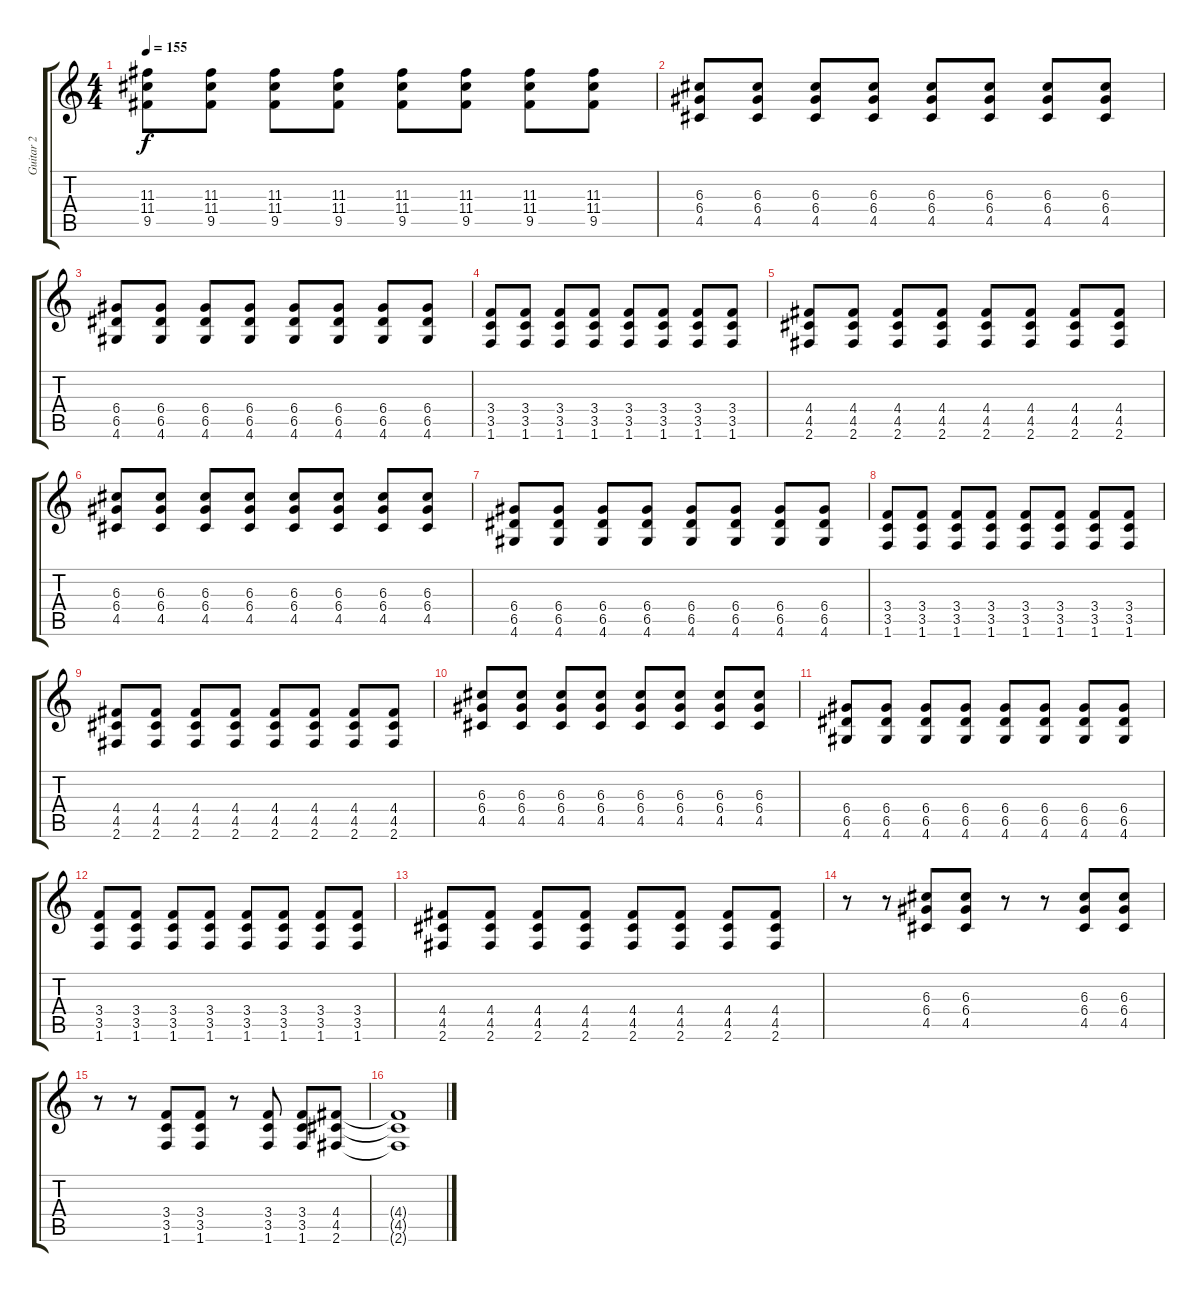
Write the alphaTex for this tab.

\track ("Guitar 2" "Guitar 2") {instrument distortionguitar}
\staff {score tabs}
\tuning (E4 B3 G3 D3 A2 E2) {hide}
\ts (4 4)
\tempo 155
\clef g2
\ks c
(11.3 11.4 9.5).8{dy f} (11.3 11.4 9.5).8 (11.3 11.4 9.5).8 (11.3 11.4 9.5).8 (11.3 11.4 9.5).8 (11.3 11.4 9.5).8 (11.3 11.4 9.5).8 (11.3 11.4 9.5).8 |
(6.3 6.4 4.5).8 (6.3 6.4 4.5).8 (6.3 6.4 4.5).8 (6.3 6.4 4.5).8 (6.3 6.4 4.5).8 (6.3 6.4 4.5).8 (6.3 6.4 4.5).8 (6.3 6.4 4.5).8 |
(6.4 6.5 4.6).8 (6.4 6.5 4.6).8 (6.4 6.5 4.6).8 (6.4 6.5 4.6).8 (6.4 6.5 4.6).8 (6.4 6.5 4.6).8 (6.4 6.5 4.6).8 (6.4 6.5 4.6).8 |
(3.4 3.5 1.6).8 (3.4 3.5 1.6).8 (3.4 3.5 1.6).8 (3.4 3.5 1.6).8 (3.4 3.5 1.6).8 (3.4 3.5 1.6).8 (3.4 3.5 1.6).8 (3.4 3.5 1.6).8 |
(4.4 4.5 2.6).8 (4.4 4.5 2.6).8 (4.4 4.5 2.6).8 (4.4 4.5 2.6).8 (4.4 4.5 2.6).8 (4.4 4.5 2.6).8 (4.4 4.5 2.6).8 (4.4 4.5 2.6).8 |
(6.3 6.4 4.5).8 (6.3 6.4 4.5).8 (6.3 6.4 4.5).8 (6.3 6.4 4.5).8 (6.3 6.4 4.5).8 (6.3 6.4 4.5).8 (6.3 6.4 4.5).8 (6.3 6.4 4.5).8 |
(6.4 6.5 4.6).8 (6.4 6.5 4.6).8 (6.4 6.5 4.6).8 (6.4 6.5 4.6).8 (6.4 6.5 4.6).8 (6.4 6.5 4.6).8 (6.4 6.5 4.6).8 (6.4 6.5 4.6).8 |
(3.4 3.5 1.6).8 (3.4 3.5 1.6).8 (3.4 3.5 1.6).8 (3.4 3.5 1.6).8 (3.4 3.5 1.6).8 (3.4 3.5 1.6).8 (3.4 3.5 1.6).8 (3.4 3.5 1.6).8 |
(4.4 4.5 2.6).8 (4.4 4.5 2.6).8 (4.4 4.5 2.6).8 (4.4 4.5 2.6).8 (4.4 4.5 2.6).8 (4.4 4.5 2.6).8 (4.4 4.5 2.6).8 (4.4 4.5 2.6).8 |
(6.3 6.4 4.5).8 (6.3 6.4 4.5).8 (6.3 6.4 4.5).8 (6.3 6.4 4.5).8 (6.3 6.4 4.5).8 (6.3 6.4 4.5).8 (6.3 6.4 4.5).8 (6.3 6.4 4.5).8 |
(6.4 6.5 4.6).8 (6.4 6.5 4.6).8 (6.4 6.5 4.6).8 (6.4 6.5 4.6).8 (6.4 6.5 4.6).8 (6.4 6.5 4.6).8 (6.4 6.5 4.6).8 (6.4 6.5 4.6).8 |
(3.4 3.5 1.6).8 (3.4 3.5 1.6).8 (3.4 3.5 1.6).8 (3.4 3.5 1.6).8 (3.4 3.5 1.6).8 (3.4 3.5 1.6).8 (3.4 3.5 1.6).8 (3.4 3.5 1.6).8 |
(4.4 4.5 2.6).8 (4.4 4.5 2.6).8 (4.4 4.5 2.6).8 (4.4 4.5 2.6).8 (4.4 4.5 2.6).8 (4.4 4.5 2.6).8 (4.4 4.5 2.6).8 (4.4 4.5 2.6).8 |
r.8 r.8 (6.3 6.4 4.5).8 (6.3 6.4 4.5).8 r.8 r.8 (6.3 6.4 4.5).8 (6.3 6.4 4.5).8 |
r.8 r.8 (3.4 3.5 1.6).8 (3.4 3.5 1.6).8 r.8 (3.4 3.5 1.6).8 (3.4 3.5 1.6).8 (4.4 4.5 2.6).8 |
(4.4{t} 4.5{t} 2.6{t}).1
